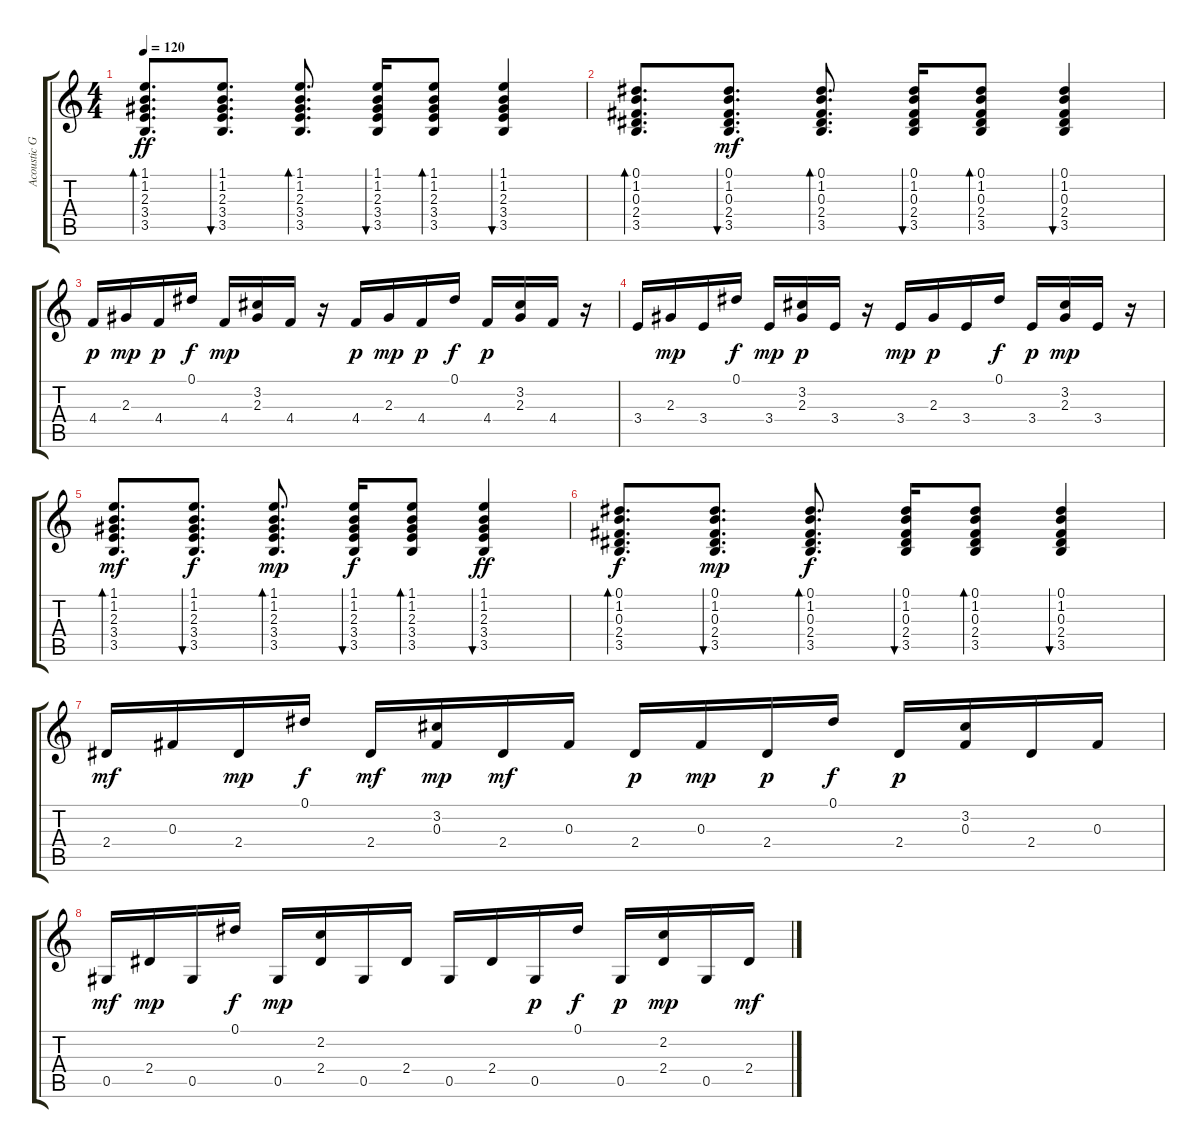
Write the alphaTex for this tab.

\track ("Acoustic Guitar" "Acoustic G") {instrument acousticguitarsteel}
\staff {score tabs}
\tuning (Eb4 Bb3 Gb3 Db3 Ab2 Eb2) {hide}
\ts (4 4)
\tempo 120
\clef g2
\ks c
(1.1 1.2 2.3 3.4 3.5).8{d bd 60 dy ff} (1.1 1.2 2.3 3.4 3.5).8{d bu 60} (1.1 1.2 2.3 3.4 3.5).8{d bd 60} (1.1 1.2 2.3 3.4 3.5).16{bu 60} (1.1 1.2 2.3 3.4 3.5).8{bd 60} (1.1 1.2 2.3 3.4 3.5).4{bu 60} |
(0.1 1.2 0.3 2.4 3.5).8{d bd 60} (0.1 1.2 0.3 2.4 3.5).8{d bu 60 dy mf} (0.1 1.2 0.3 2.4 3.5).8{d bd 60} (0.1 1.2 0.3 2.4 3.5).16{bu 60} (0.1 1.2 0.3 2.4 3.5).8{bd 60} (0.1 1.2 0.3 2.4 3.5).4{bu 60} |
4.4.16{dy p} 2.3.16{dy mp} 4.4.16{dy p} 0.1.16{dy f} 4.4.16{dy mp} (3.2 2.3).16 4.4.16 r.16 4.4.16{dy p} 2.3.16{dy mp} 4.4.16{dy p} 0.1.16{dy f} 4.4.16{dy p} (3.2 2.3).16 4.4.16 r.16 |
3.4.16 2.3.16{dy mp} 3.4.16 0.1.16{dy f} 3.4.16{dy mp} (3.2 2.3).16{dy p} 3.4.16 r.16 3.4.16{dy mp} 2.3.16{dy p} 3.4.16 0.1.16{dy f} 3.4.16{dy p} (3.2 2.3).16{dy mp} 3.4.16 r.16 |
(1.1 1.2 2.3 3.4 3.5).8{d bd 120 dy mf} (1.1 1.2 2.3 3.4 3.5).8{d bu 120 dy f} (1.1 1.2 2.3 3.4 3.5).8{d bd 120 dy mp} (1.1 1.2 2.3 3.4 3.5).16{bu 120 dy f} (1.1 1.2 2.3 3.4 3.5).8{bd 120} (1.1 1.2 2.3 3.4 3.5).4{bu 120 dy ff} |
(0.1 1.2 0.3 2.4 3.5).8{d bd 120 dy f} (0.1 1.2 0.3 2.4 3.5).8{d bu 120 dy mp} (0.1 1.2 0.3 2.4 3.5).8{d bd 120 dy f} (0.1 1.2 0.3 2.4 3.5).16{bu 120} (0.1 1.2 0.3 2.4 3.5).8{bd 120} (0.1 1.2 0.3 2.4 3.5).4{bu 120} |
2.4.16{dy mf} 0.3.16 2.4.16{dy mp} 0.1.16{dy f} 2.4.16{dy mf} (3.2 0.3).16{dy mp} 2.4.16{dy mf} 0.3.16 2.4.16{dy p} 0.3.16{dy mp} 2.4.16{dy p} 0.1.16{dy f} 2.4.16{dy p} (3.2 0.3).16 2.4.16 0.3.16 |
0.5.16{dy mf} 2.4.16{dy mp} 0.5.16 0.1.16{dy f} 0.5.16{dy mp} (2.2 2.4).16 0.5.16 2.4.16 0.5.16 2.4.16 0.5.16{dy p} 0.1.16{dy f} 0.5.16{dy p} (2.2 2.4).16{dy mp} 0.5.16 2.4.16{dy mf}
